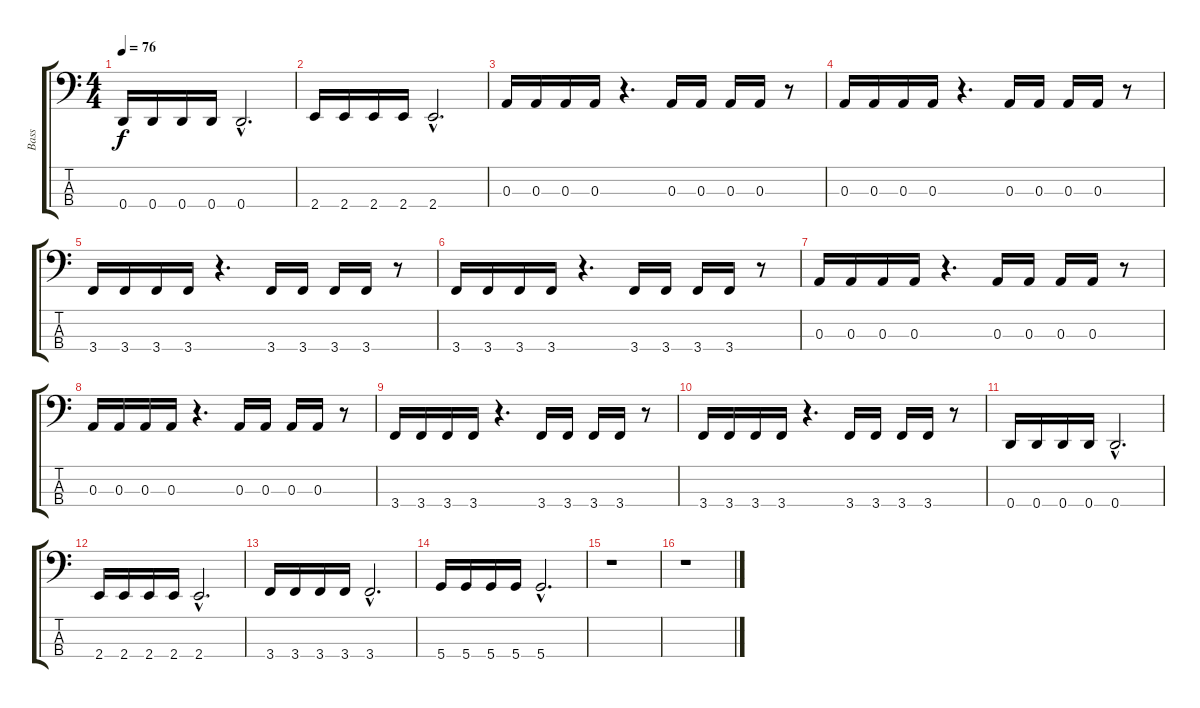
\track ("Bass" "Bass") {instrument electricbassfinger}
\staff {score tabs}
\tuning (G2 D2 A1 D1) {hide}
\ts (4 4)
\section ("" "")
\tempo 76
\clef f4
\ks c
0.4.16{dy f} 0.4.16 0.4.16 0.4.16 0.4{hac}.2{d} |
2.4.16 2.4.16 2.4.16 2.4.16 2.4{hac}.2{d} |
\section ("" "")
0.3.16 0.3.16 0.3.16 0.3.16 r.4{d} 0.3.16 0.3.16 0.3.16 0.3.16 r.8 |
0.3.16 0.3.16 0.3.16 0.3.16 r.4{d} 0.3.16 0.3.16 0.3.16 0.3.16 r.8 |
3.4.16 3.4.16 3.4.16 3.4.16 r.4{d} 3.4.16 3.4.16 3.4.16 3.4.16 r.8 |
3.4.16 3.4.16 3.4.16 3.4.16 r.4{d} 3.4.16 3.4.16 3.4.16 3.4.16 r.8 |
0.3.16 0.3.16 0.3.16 0.3.16 r.4{d} 0.3.16 0.3.16 0.3.16 0.3.16 r.8 |
0.3.16 0.3.16 0.3.16 0.3.16 r.4{d} 0.3.16 0.3.16 0.3.16 0.3.16 r.8 |
3.4.16 3.4.16 3.4.16 3.4.16 r.4{d} 3.4.16 3.4.16 3.4.16 3.4.16 r.8 |
3.4.16 3.4.16 3.4.16 3.4.16 r.4{d} 3.4.16 3.4.16 3.4.16 3.4.16 r.8 |
\section ("" "")
0.4.16 0.4.16 0.4.16 0.4.16 0.4{hac}.2{d} |
2.4.16 2.4.16 2.4.16 2.4.16 2.4{hac}.2{d} |
3.4.16 3.4.16 3.4.16 3.4.16 3.4{hac}.2{d} |
5.4.16 5.4.16 5.4.16 5.4.16 5.4{hac}.2{d} |
\section ("" "")
r.1 |
r.1
